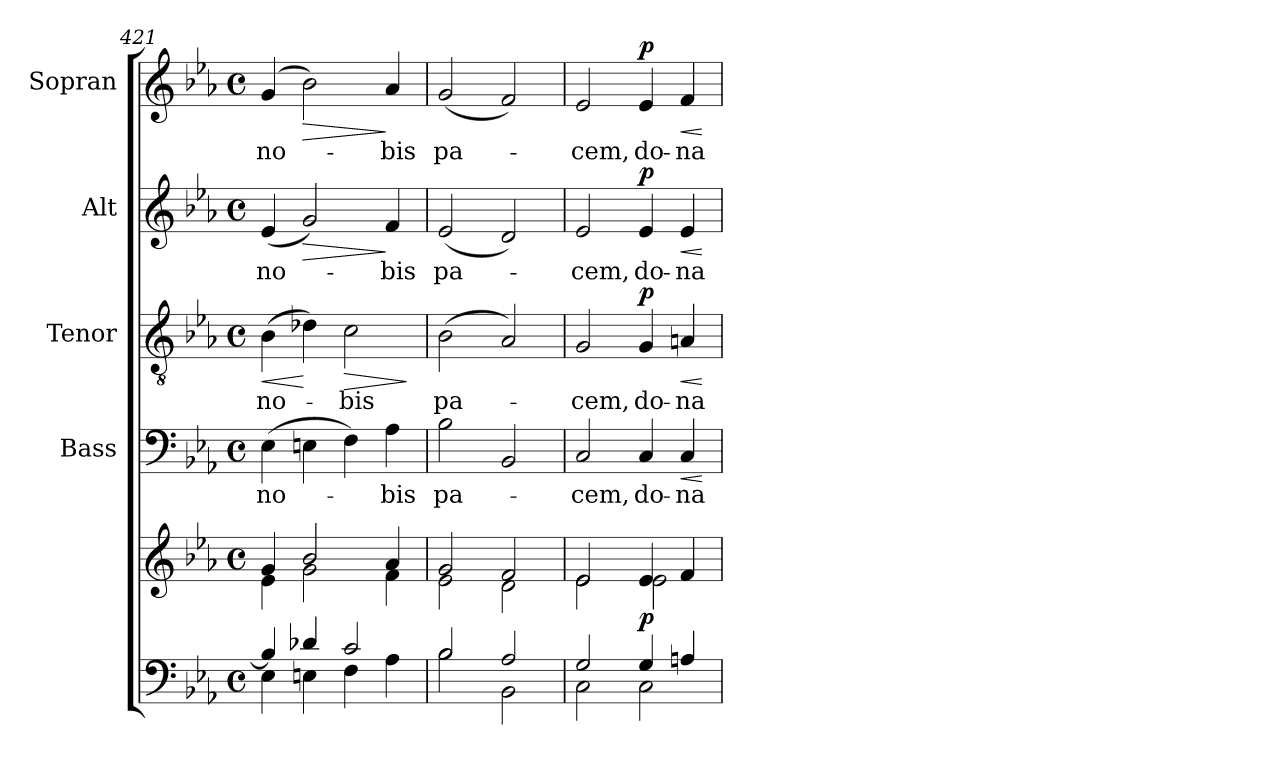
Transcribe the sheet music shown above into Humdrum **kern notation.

**kern	**kern	**dynam	**kern	**text	**dynam	**kern	**text	**dynam	**kern	**text	**dynam	**kern	**text	**dynam
*part5	*part5	*part5	*part4	*part4	*part4	*part3	*part3	*part3	*part2	*part2	*part2	*part1	*part1	*part1
*staff6	*staff5	*staff5/6	*staff4	*staff4	*staff4	*staff3	*staff3	*staff3	*staff2	*staff2	*staff2	*staff1	*staff1	*staff1
*	*	*	*I"Bass	*	*	*I"Tenor	*	*	*I"Alt	*	*	*I"Sopran	*	*
*	*	*	*I'B.	*	*	*I'T.	*	*	*I'A.	*	*	*I'S.	*	*
*clefF4	*clefG2	*	*clefF4	*	*	*clefGv2	*	*	*clefG2	*	*	*clefG2	*	*
*k[b-e-a-]	*k[b-e-a-]	*	*k[b-e-a-]	*	*	*k[b-e-a-]	*	*	*k[b-e-a-]	*	*	*k[b-e-a-]	*	*
*E-:	*E-:	*	*E-:	*	*	*E-:	*	*	*E-:	*	*	*E-:	*	*
*M4/4	*M4/4	*	*M4/4	*	*	*M4/4	*	*	*M4/4	*	*	*M4/4	*	*
*met(c)	*met(c)	*	*met(c)	*	*	*met(c)	*	*	*met(c)	*	*	*met(c)	*	*
=421	=421	=421	=421	=421	=421	=421	=421	=421	=421	=421	=421	=421	=421	=421
*^	*^	*	*	*	*	*	*	*	*	*	*	*	*	*
!	!	!	!	!	!	!LO:LY:b	!	!	!LO:LY:b	!LO:HP:b	!	!LO:LY:b	!	!	!LO:LY:b	!
4B-/]	4E-\	4g/	4e-\	.	(>4E-\	no-	.	(>4B-\	no-	<	(<4e-/	no-	.	(4g/	no-	.
!	!	!	!	!	!	!	!	!	!	!	!	!	!LO:HP:b	!	!	!LO:HP:b
4d-X/	4En\	2b-/	2g\	.	4En\	.	.	4d-X\)	.	[	2g/)	.	>	2b-\)	.	>
!	!	!	!	!	!	!	!	!	!LO:LY:b	!LO:HP:b	!	!	!	!	!	!
2c/	4F\	.	.	.	4F\)	.	.	2c\	-bis	>	.	.	.	.	.	.
!	!	!	!	!	!	!LO:LY:b	!	!	!	!	!	!LO:LY:b	!	!	!LO:LY:b	!
.	4A-\	4a-/	4f\	.	4A-\	-bis	.	.	.	.	4f/	-bis	]	4a-/	-bis	]
*v	*v	*	*	*	*	*	*	*	*	*	*	*	*	*	*	*
*	*v	*v	*	*	*	*	*	*	*	*	*	*	*	*	*
.	.	.	.	.	.	.	.	]	.	.	.	.	.	.
!!LO:LB:g=z
=422	=422	=422	=422	=422	=422	=422	=422	=422	=422	=422	=422	=422	=422	=422
*^	*^	*	*	*	*	*	*	*	*	*	*	*	*	*
!	!	!	!	!	!	!LO:LY:b	!	!	!LO:LY:b	!	!	!LO:LY:b	!	!	!LO:LY:b	!
2B-/	2B-\	2g/	2e-\	.	2B-\	pa-	.	(>2B-\	pa-	.	(<2e-/	pa-	.	(<2g/	pa-	.
2A-/	2BB-\	2f/	2d\	.	2BB-/	.	.	2A-/)	.	.	2d/)	.	.	2f/)	.	.
=423	=423	=423	=423	=423	=423	=423	=423	=423	=423	=423	=423	=423	=423	=423	=423	=423
!	!	!	!	!	!	!LO:LY:b	!	!	!LO:LY:b	!	!	!LO:LY:b	!	!	!LO:LY:b	!
2G/	2C\	2e-/	2e-\	.	2C/	-cem,	.	2G/	-cem,	.	2e-/	-cem,	.	2e-/	-cem,	.
!	!	!	!	!LO:DY:b	!	!LO:LY:b	!	!	!LO:LY:b	!LO:DY:a	!	!LO:LY:b	!LO:DY:a	!	!LO:LY:b	!LO:DY:a
4G/	2C\	4e-/	2e-\	p	4C/	do-	.	4G/	do-	p	4e-/	do-	p	4e-/	do-	p
!	!	!	!	!	!	!LO:LY:b	!LO:HP:b	!	!LO:LY:b	!LO:HP:b	!	!LO:LY:b	!LO:HP:b	!	!LO:LY:b	!LO:HP:b
4An/	.	4f/	.	.	4C/	-na	<	4An/	-na	<	4e-/	-na	<	4f/	-na	<
*v	*v	*	*	*	*	*	*	*	*	*	*	*	*	*	*	*
*	*v	*v	*	*	*	*	*	*	*	*	*	*	*	*	*
.	.	.	.	.	[	.	.	[	.	.	[	.	.	[
=	=	=	=	=	=	=	=	=	=	=	=	=	=	=
*-	*-	*-	*-	*-	*-	*-	*-	*-	*-	*-	*-	*-	*-	*-
